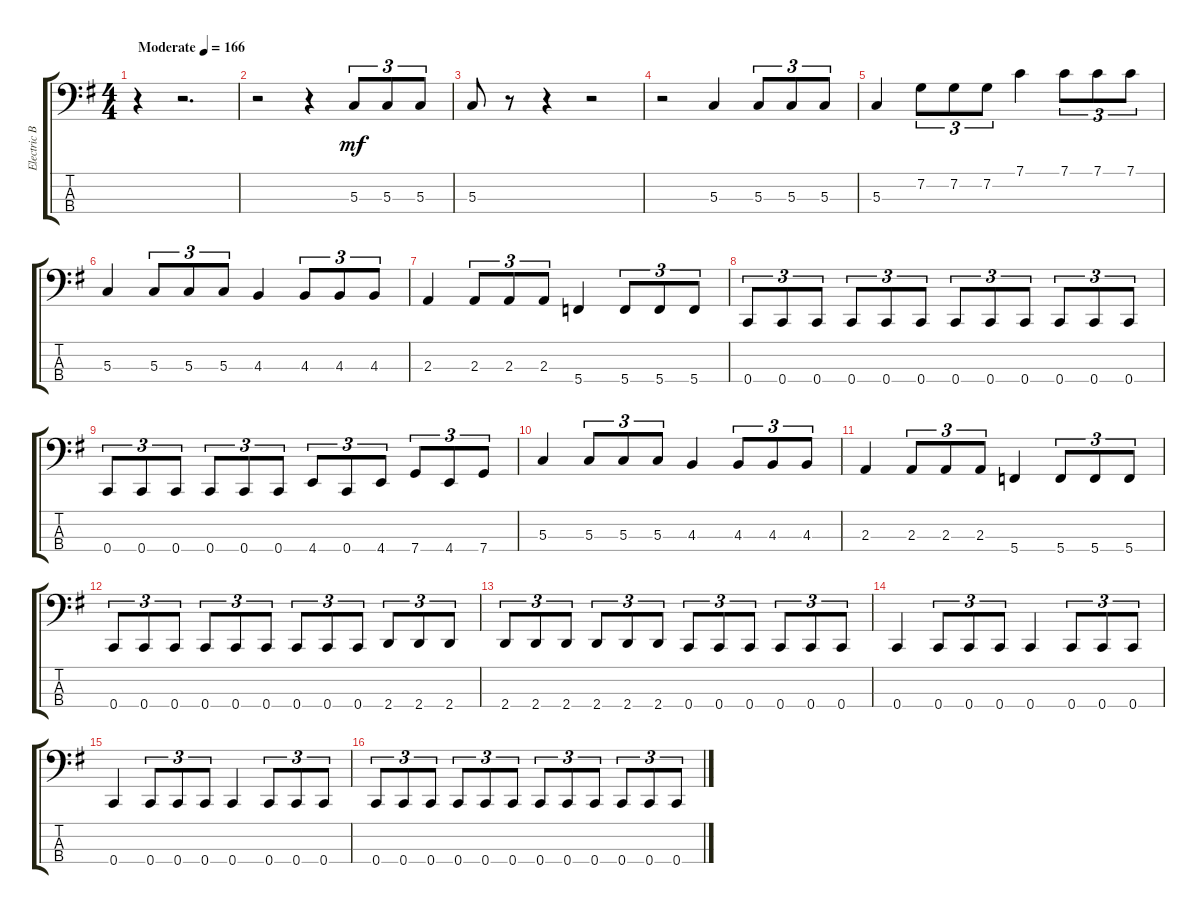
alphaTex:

\track ("Electric Bass" "Electric B") {instrument electricbassfinger}
\staff {score tabs}
\tuning (F2 C2 G1 C1) {hide}
\ts (4 4)
\tempo (166 "Moderate")
\clef f4
\ks g
r.4{dy mf instrument electricbassfinger} r.2{d} |
r.2 r.4 5.3.8{tu (3 2)} 5.3.8{tu (3 2)} 5.3.8{tu (3 2)} |
5.3.8 r.8 r.4 r.2 |
r.2 5.3.4 5.3.8{tu (3 2)} 5.3.8{tu (3 2)} 5.3.8{tu (3 2)} |
5.3.4 7.2.8{tu (3 2)} 7.2.8{tu (3 2)} 7.2.8{tu (3 2)} 7.1.4 7.1.8{tu (3 2)} 7.1.8{tu (3 2)} 7.1.8{tu (3 2)} |
5.3.4 5.3.8{tu (3 2)} 5.3.8{tu (3 2)} 5.3.8{tu (3 2)} 4.3.4 4.3.8{tu (3 2)} 4.3.8{tu (3 2)} 4.3.8{tu (3 2)} |
2.3.4 2.3.8{tu (3 2)} 2.3.8{tu (3 2)} 2.3.8{tu (3 2)} 5.4.4 5.4.8{tu (3 2)} 5.4.8{tu (3 2)} 5.4.8{tu (3 2)} |
0.4.8{tu (3 2)} 0.4.8{tu (3 2)} 0.4.8{tu (3 2)} 0.4.8{tu (3 2)} 0.4.8{tu (3 2)} 0.4.8{tu (3 2)} 0.4.8{tu (3 2)} 0.4.8{tu (3 2)} 0.4.8{tu (3 2)} 0.4.8{tu (3 2)} 0.4.8{tu (3 2)} 0.4.8{tu (3 2)} |
0.4.8{tu (3 2)} 0.4.8{tu (3 2)} 0.4.8{tu (3 2)} 0.4.8{tu (3 2)} 0.4.8{tu (3 2)} 0.4.8{tu (3 2)} 4.4.8{tu (3 2)} 0.4.8{tu (3 2)} 4.4.8{tu (3 2)} 7.4.8{tu (3 2)} 4.4.8{tu (3 2)} 7.4.8{tu (3 2)} |
5.3.4 5.3.8{tu (3 2)} 5.3.8{tu (3 2)} 5.3.8{tu (3 2)} 4.3.4 4.3.8{tu (3 2)} 4.3.8{tu (3 2)} 4.3.8{tu (3 2)} |
2.3.4 2.3.8{tu (3 2)} 2.3.8{tu (3 2)} 2.3.8{tu (3 2)} 5.4.4 5.4.8{tu (3 2)} 5.4.8{tu (3 2)} 5.4.8{tu (3 2)} |
0.4.8{tu (3 2)} 0.4.8{tu (3 2)} 0.4.8{tu (3 2)} 0.4.8{tu (3 2)} 0.4.8{tu (3 2)} 0.4.8{tu (3 2)} 0.4.8{tu (3 2)} 0.4.8{tu (3 2)} 0.4.8{tu (3 2)} 2.4.8{tu (3 2)} 2.4.8{tu (3 2)} 2.4.8{tu (3 2)} |
2.4.8{tu (3 2)} 2.4.8{tu (3 2)} 2.4.8{tu (3 2)} 2.4.8{tu (3 2)} 2.4.8{tu (3 2)} 2.4.8{tu (3 2)} 0.4.8{tu (3 2)} 0.4.8{tu (3 2)} 0.4.8{tu (3 2)} 0.4.8{tu (3 2)} 0.4.8{tu (3 2)} 0.4.8{tu (3 2)} |
0.4.4 0.4.8{tu (3 2)} 0.4.8{tu (3 2)} 0.4.8{tu (3 2)} 0.4.4 0.4.8{tu (3 2)} 0.4.8{tu (3 2)} 0.4.8{tu (3 2)} |
0.4.4 0.4.8{tu (3 2)} 0.4.8{tu (3 2)} 0.4.8{tu (3 2)} 0.4.4 0.4.8{tu (3 2)} 0.4.8{tu (3 2)} 0.4.8{tu (3 2)} |
0.4.8{tu (3 2)} 0.4.8{tu (3 2)} 0.4.8{tu (3 2)} 0.4.8{tu (3 2)} 0.4.8{tu (3 2)} 0.4.8{tu (3 2)} 0.4.8{tu (3 2)} 0.4.8{tu (3 2)} 0.4.8{tu (3 2)} 0.4.8{tu (3 2)} 0.4.8{tu (3 2)} 0.4.8{tu (3 2)}
